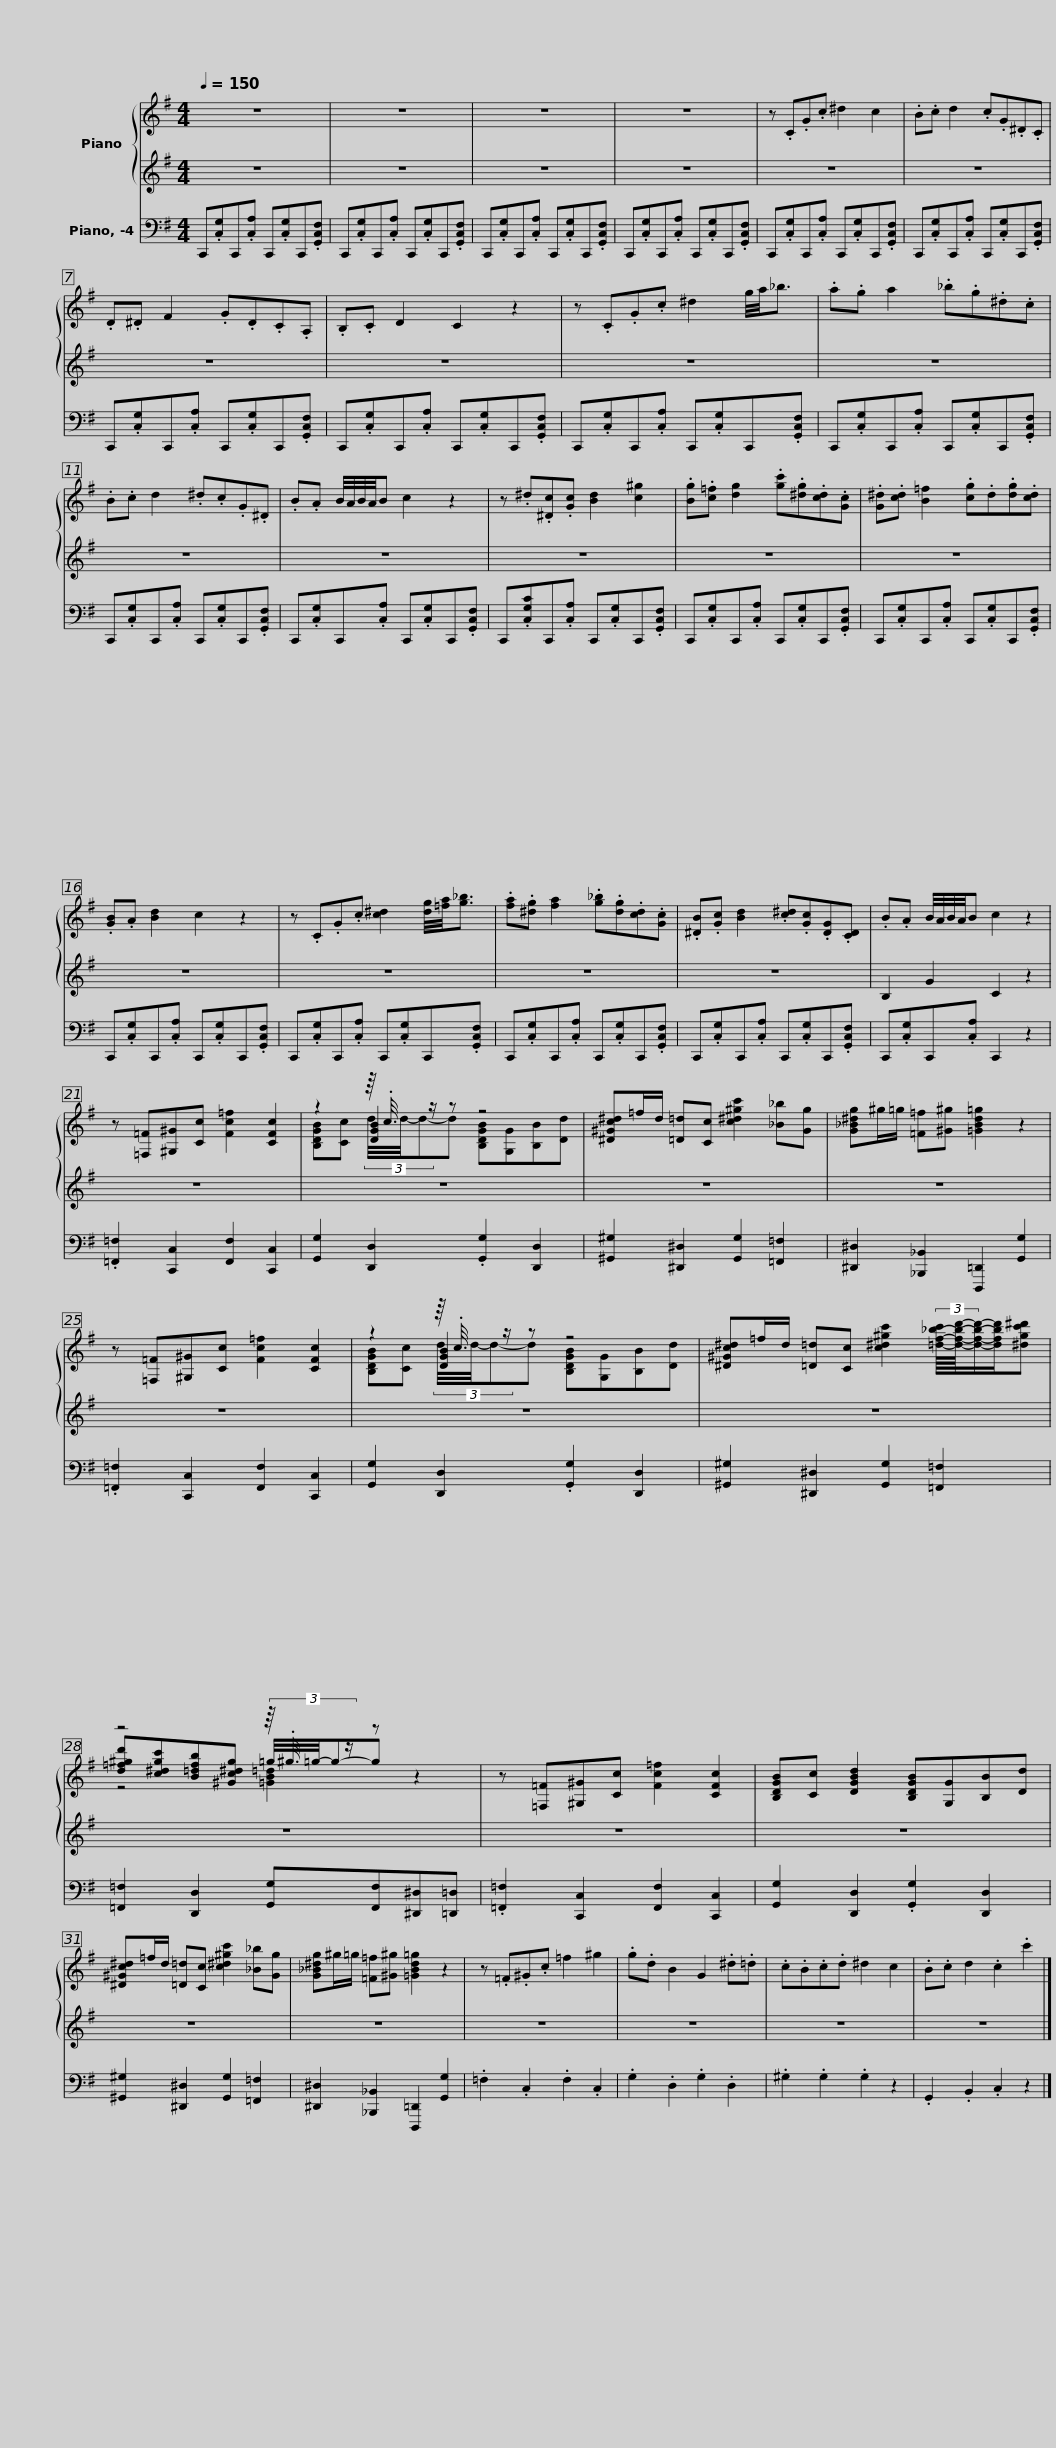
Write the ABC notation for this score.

X:1
%%score { ( 1 3 4 ) | 2 } 5
L:1/8
Q:1/4=150
M:4/4
I:linebreak $
K:G
V:1 treble
V:3 treble
V:4 treble
V:2 treble
V:5 bass
V:1
 z8 | z8 | z8 | z8 |$ z .C.G.c ^d2 c2 | %5
 .B.c d2 .c.G.^D.C | .D.^D F2 .G.D.C.A, | .B,.C D2 C2 z2 |$ z .C.G.c ^d2 g/4a/4_b3/2 | .a.g a2 ._b.g.^d.c | %10
 .B.c d2 .^d.c.G.^D | .B.A B/4A/4B/4A/4B c2 z2 |$ z .^d.[^Dc].[Gc] [Bd]2 [c^g]2 | .[Bg].[c=f] [dg]2 .[gc'].[^dg].[cd].[Gc] | .[G^d].[cd] [B=f]2 .[cg].d.[dg].[cd] | %15
 .[GB].A [Bd]2 c2 z2 |$ z .C.G.c [c^d]2 [dg]/4[=fa]/4[g_b]3/2 | .[fa].[^dg] [fa]2 .[g_b].[dg].[cd].[Gc] | .[^DB].[Gc] [Bd]2 .[c^d].[Gc].[DG].[CD] | .B.A B/4A/4B/4A/4B c2 z2 |$ %20
 z [=F,=F][^G,^G][Cc] [Fc=f]2 [CFc]2 | z2 z/8 .c3/8 z/ z z4 | [^D^Gc^d]=f/d/ [=D=d][Cc] [c^d^gc']2 [_B_b][Gg] |$ [G_B^dg]^g/=g/ [=F=f][^G^g] [=GBd=g]2 z2 | z [=F,=F][^G,^G][Cc] [Fc=f]2 [CFc]2 | %25
 z2 z/8 .c3/8 z/ z z4 |$ [^D^Gc^d]=f/d/ [=D=d][Cc] [c^d^gc']2 (3[=d-f-_b-c']/8[dfbd']/8-[dfbd']/-[dfbd']/[^dgc'^d'] |$ z4 z/8 .^g3/8 z/ z z2 | z [=F,=F][^G,^G][Cc] [Fc=f]2 [CFc]2 | [B,DGB][Cc] [DGBd]2 [B,DGB][G,G][B,B][Dd] |$ %30
 [^D^Gc^d]=f/d/ [=D=d][Cc] [c^d^gc']2 [_B_b][Gg] | [G_B^dg]^g/=g/ [=F=f][^G^g] [=GBd=g]2 z2 | z .=F.^G.c =f2 ^g2 | .g.d B2 G2 .^d.=d |$ .c.B.c.d ^d2 c2 | %35
 .B.c d2 .c2 .c'2 |] %36
V:2
 z8 | z8 | z8 | z8 |$ z8 | %5
 z8 | z8 | z8 |$ z8 | z8 | %10
 z8 | z8 |$ z8 | z8 | z8 | %15
 z8 |$ z8 | z8 | z8 | B,2 G2 C2 z2 |$ %20
 z8 | z8 | z8 |$ z8 | z8 | %25
 z8 |$ z8 |$ z8 | z8 | z8 |$ %30
 z8 | z8 | z8 | z8 |$ z8 | %35
 z8 |] %36
V:3
 x8 | x8 | x8 | x8 |$ x8 | %5
 x8 | x8 | x8 |$ x8 | x8 | %10
 x8 | x8 |$ x8 | x8 | x8 | %15
 x8 |$ x8 | x8 | x8 | x8 |$ %20
 x8 | z2 [DGB]2 z4 | x8 |$ x8 | x8 | %25
 z2 [DGB]2 z4 |$ x8 |$ [d=f^gd'][c^dgc'][B=dfb][^Gc^dg] (3=g/4=g/4-g-g z2 | x8 | x8 |$ %30
 x8 | x8 | x8 | x8 |$ x8 | %35
 x8 |] %36
V:4
 x8 | x8 | x8 | x8 |$ x8 | %5
 x8 | x8 | x8 |$ x8 | x8 | %10
 x8 | x8 |$ x8 | x8 | x8 | %15
 x8 |$ x8 | x8 | x8 | x8 |$ %20
 x8 | [B,DGB][Cc] (3d/4d/4-d-d [B,DGB][G,G][B,B][Dd] | x8 |$ x8 | x8 | %25
 [B,DGB][Cc] (3d/4d/4-d-d [B,DGB][G,G][B,B][Dd] |$ x8 |$ z4 [=GB=d]2 z2 | x8 | x8 |$ %30
 x8 | x8 | x8 | x8 |$ x8 | %35
 x8 |] %36
V:5
 C,,.[C,G,]C,,.[C,A,] C,,.[C,G,]C,,.[G,,C,F,] | C,,.[C,G,]C,,.[C,A,] C,,.[C,G,]C,,.[G,,C,F,] | C,,.[C,G,]C,,.[C,A,] C,,.[C,G,]C,,.[G,,C,F,] | C,,.[C,G,]C,,.[C,A,] C,,.[C,G,]C,,.[G,,C,F,] |$ C,,.[C,G,]C,,.[C,A,] C,,.[C,G,]C,,.[G,,C,F,] | %5
 C,,.[C,G,]C,,.[C,A,] C,,.[C,G,]C,,.[G,,C,F,] | C,,.[C,G,]C,,.[C,A,] C,,.[C,G,]C,,.[G,,C,F,] | C,,.[C,G,]C,,.[C,A,] C,,.[C,G,]C,,.[G,,C,F,] |$ C,,.[C,G,]C,,.[C,A,] C,,.[C,G,]C,,.[G,,C,F,] | C,,.[C,G,]C,,.[C,A,] C,,.[C,G,]C,,.[G,,C,F,] | %10
 C,,.[C,G,]C,,.[C,A,] C,,.[C,G,]C,,.[G,,C,F,] | C,,.[C,G,]C,,.[C,A,] C,,.[C,G,]C,,.[G,,C,F,] |$ C,,.[C,G,C]C,,.[C,A,] C,,.[C,G,]C,,.[G,,C,F,] | C,,.[C,G,]C,,.[C,A,] C,,.[C,G,]C,,.[G,,C,F,] | C,,.[C,G,]C,,.[C,A,] C,,.[C,G,]C,,.[G,,C,F,] | %15
 C,,.[C,G,]C,,.[C,A,] C,,.[C,G,]C,,.[G,,C,F,] |$ C,,.[C,G,]C,,.[C,A,] C,,.[C,G,]C,,.[G,,C,F,] | C,,.[C,G,]C,,.[C,A,] C,,.[C,G,]C,,.[G,,C,F,] | C,,.[C,G,]C,,.[C,A,] C,,.[C,G,]C,,.[G,,C,F,] | C,,.[C,G,]C,,.[C,A,] C,,2 z2 |$ %20
 .[=F,,=F,]2 [C,,C,]2 [F,,F,]2 [C,,C,]2 | [G,,G,]2 [D,,D,]2 .[G,,G,]2 [D,,D,]2 | [^G,,^G,]2 [^D,,^D,]2 [G,,G,]2 [=F,,=F,]2 |$ [^D,,^D,]2 [_B,,,_B,,]2 [D,,,=D,,]2 [G,,G,]2 | .[=F,,=F,]2 [C,,C,]2 [F,,F,]2 [C,,C,]2 | %25
 [G,,G,]2 [D,,D,]2 .[G,,G,]2 [D,,D,]2 |$ [^G,,^G,]2 [^D,,^D,]2 [G,,G,]2 [=F,,=F,]2 |$ [=F,,=F,]2 [D,,D,]2 [G,,G,][F,,F,][^D,,^D,][=D,,=D,] | .[=F,,=F,]2 [C,,C,]2 [F,,F,]2 [C,,C,]2 | [G,,G,]2 [D,,D,]2 .[G,,G,]2 [D,,D,]2 |$ %30
 [^G,,^G,]2 [^D,,^D,]2 [G,,G,]2 [=F,,=F,]2 | [^D,,^D,]2 [_B,,,_B,,]2 [D,,,=D,,]2 [G,,G,]2 | .=F,2 .C,2 .F,2 .C,2 | .G,2 .D,2 .G,2 .D,2 |$ .^G,2 .G,2 .G,2 z2 | %35
 .G,,2 .B,,2 .C,2 z2 |] %36
